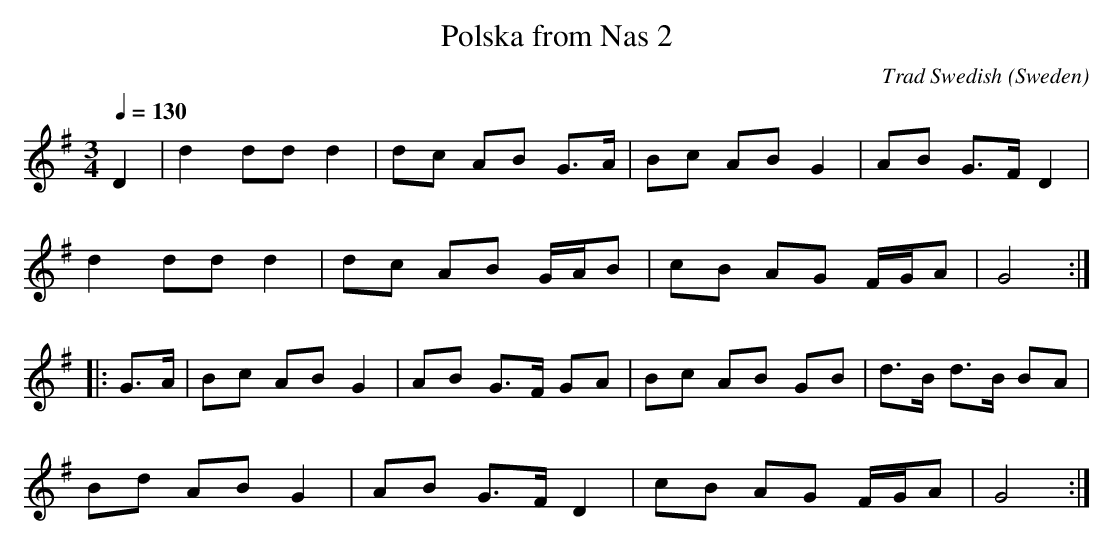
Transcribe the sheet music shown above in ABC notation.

X:1
T:Polska from Nas 2
C:Trad Swedish
L:1/8
M:3/4
O:Sweden
Q:1/4=130
K:G major
D2|d2dd d2|dc AB G3/2A/2|Bc AB G2|AB G3/2F/2 D2|
d2dd d2|dc AB G/2A/2B|cB AG F/2G/2A|G4:|
|:G3/2A/2|Bc AB G2|AB G3/2F/2 GA|Bc AB GB|d3/2B/2 d3/2B/2 BA|
Bd AB G2|AB G3/2F/2 D2|cB AG F/2G/2A|G4:|
